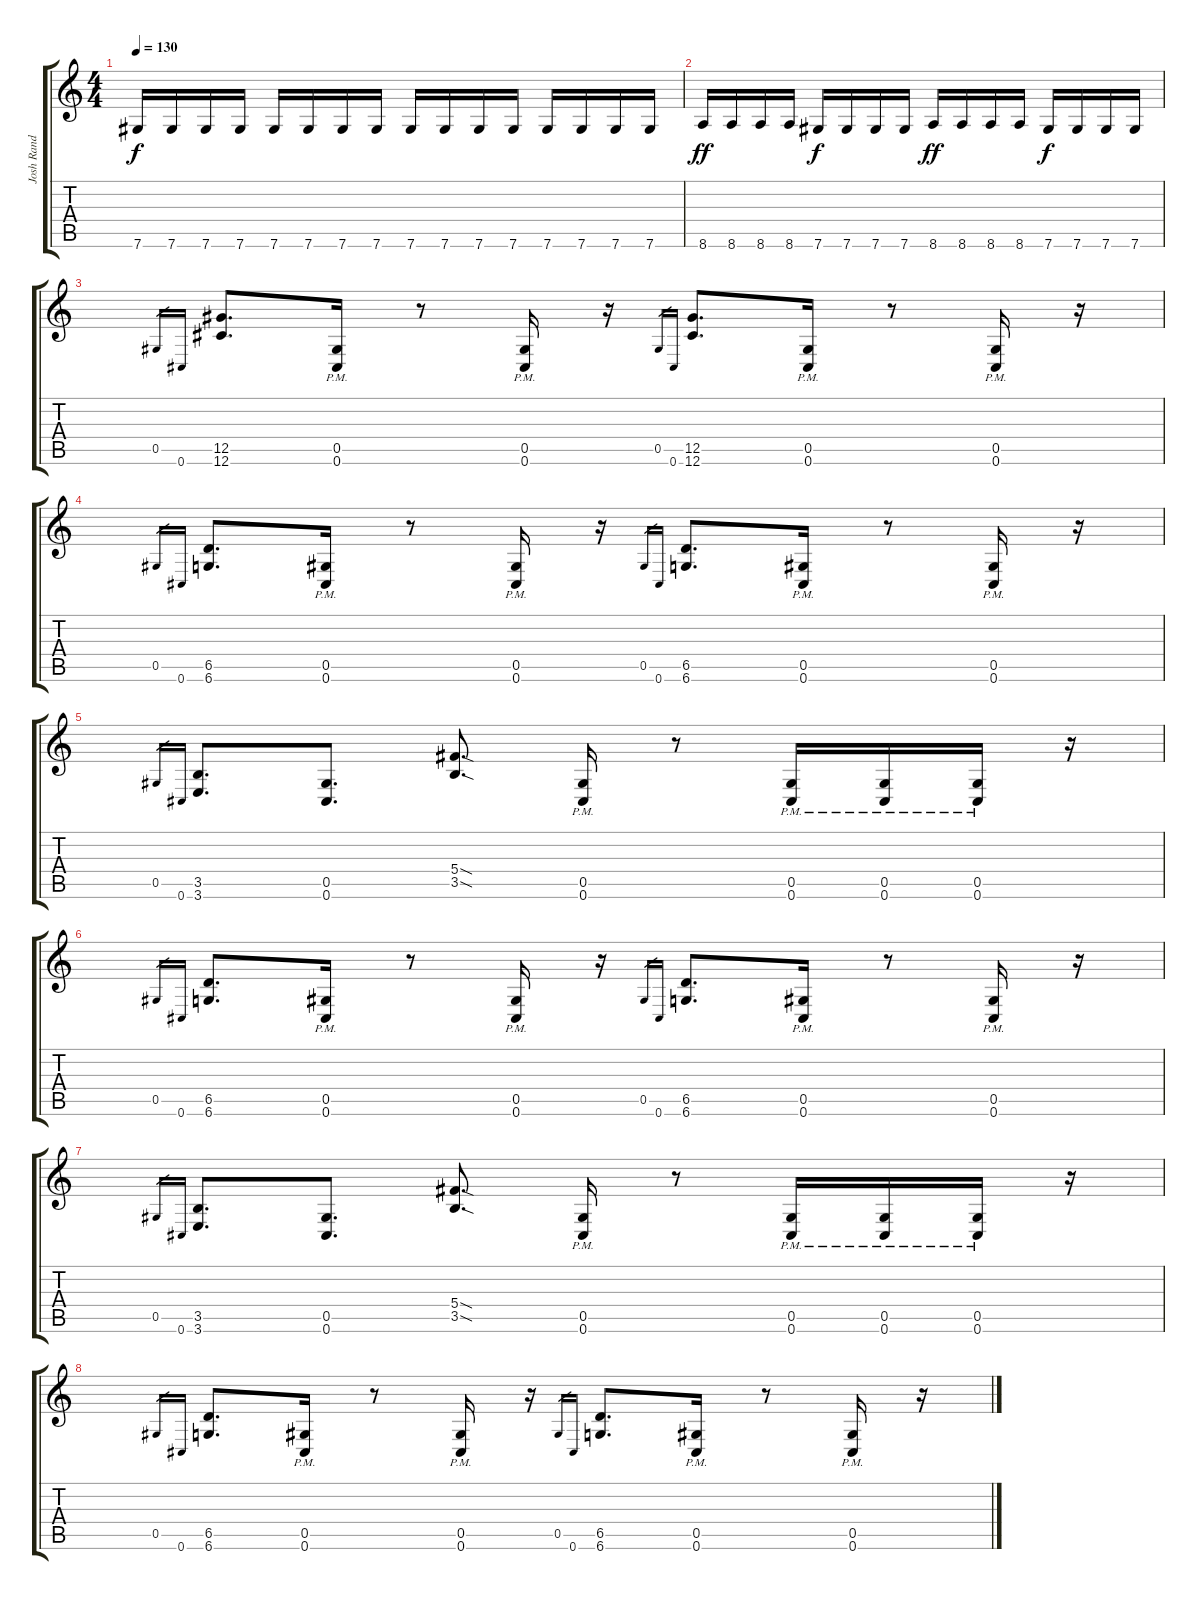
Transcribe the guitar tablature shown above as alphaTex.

\track ("Josh Rand" "Josh Rand") {instrument overdrivenguitar}
\staff {score tabs}
\tuning (Eb4 Bb3 Gb3 Db3 Ab2 Db2) {hide}
\ts (4 4)
\tempo 130
\clef g2
\ks c
7.6.16{dy f} 7.6.16 7.6.16 7.6.16 7.6.16 7.6.16 7.6.16 7.6.16 7.6.16 7.6.16 7.6.16 7.6.16 7.6.16 7.6.16 7.6.16 7.6.16 |
8.6.16{dy ff} 8.6.16 8.6.16 8.6.16 7.6.16{dy f} 7.6.16 7.6.16 7.6.16 8.6.16{dy ff} 8.6.16 8.6.16 8.6.16 7.6.16{dy f} 7.6.16 7.6.16 7.6.16 |
0.5.16{gr} 0.6.16{gr} (12.5 12.6).8{d} (0.5{pm} 0.6{pm}).16 r.8 (0.5{pm} 0.6{pm}).16 r.16 0.5.16{gr} 0.6.16{gr} (12.5 12.6).8{d} (0.5{pm} 0.6{pm}).16 r.8 (0.5{pm} 0.6{pm}).16 r.16 |
0.5.16{gr} 0.6.16{gr} (6.5 6.6).8{d} (0.5{pm} 0.6{pm}).16 r.8 (0.5{pm} 0.6{pm}).16 r.16 0.5.16{gr} 0.6.16{gr} (6.5 6.6).8{d} (0.5{pm} 0.6{pm}).16 r.8 (0.5{pm} 0.6{pm}).16 r.16 |
0.5.16{gr} 0.6.16{gr} (3.5 3.6).8{d} (0.5 0.6).8{d} (5.4{sod} 3.5{sod}).8{d} (0.5{pm} 0.6{pm}).16 r.8 (0.5{pm} 0.6{pm}).16 (0.5{pm} 0.6{pm}).16 (0.5{pm} 0.6{pm}).16 r.16 |
0.5.16{gr} 0.6.16{gr} (6.5 6.6).8{d} (0.5{pm} 0.6{pm}).16 r.8 (0.5{pm} 0.6{pm}).16 r.16 0.5.16{gr} 0.6.16{gr} (6.5 6.6).8{d} (0.5{pm} 0.6{pm}).16 r.8 (0.5{pm} 0.6{pm}).16 r.16 |
0.5.16{gr} 0.6.16{gr} (3.5 3.6).8{d} (0.5 0.6).8{d} (5.4{sod} 3.5{sod}).8{d} (0.5{pm} 0.6{pm}).16 r.8 (0.5{pm} 0.6{pm}).16 (0.5{pm} 0.6{pm}).16 (0.5{pm} 0.6{pm}).16 r.16 |
0.5.16{gr} 0.6.16{gr} (6.5 6.6).8{d} (0.5{pm} 0.6{pm}).16 r.8 (0.5{pm} 0.6{pm}).16 r.16 0.5.16{gr} 0.6.16{gr} (6.5 6.6).8{d} (0.5{pm} 0.6{pm}).16 r.8 (0.5{pm} 0.6{pm}).16 r.16
